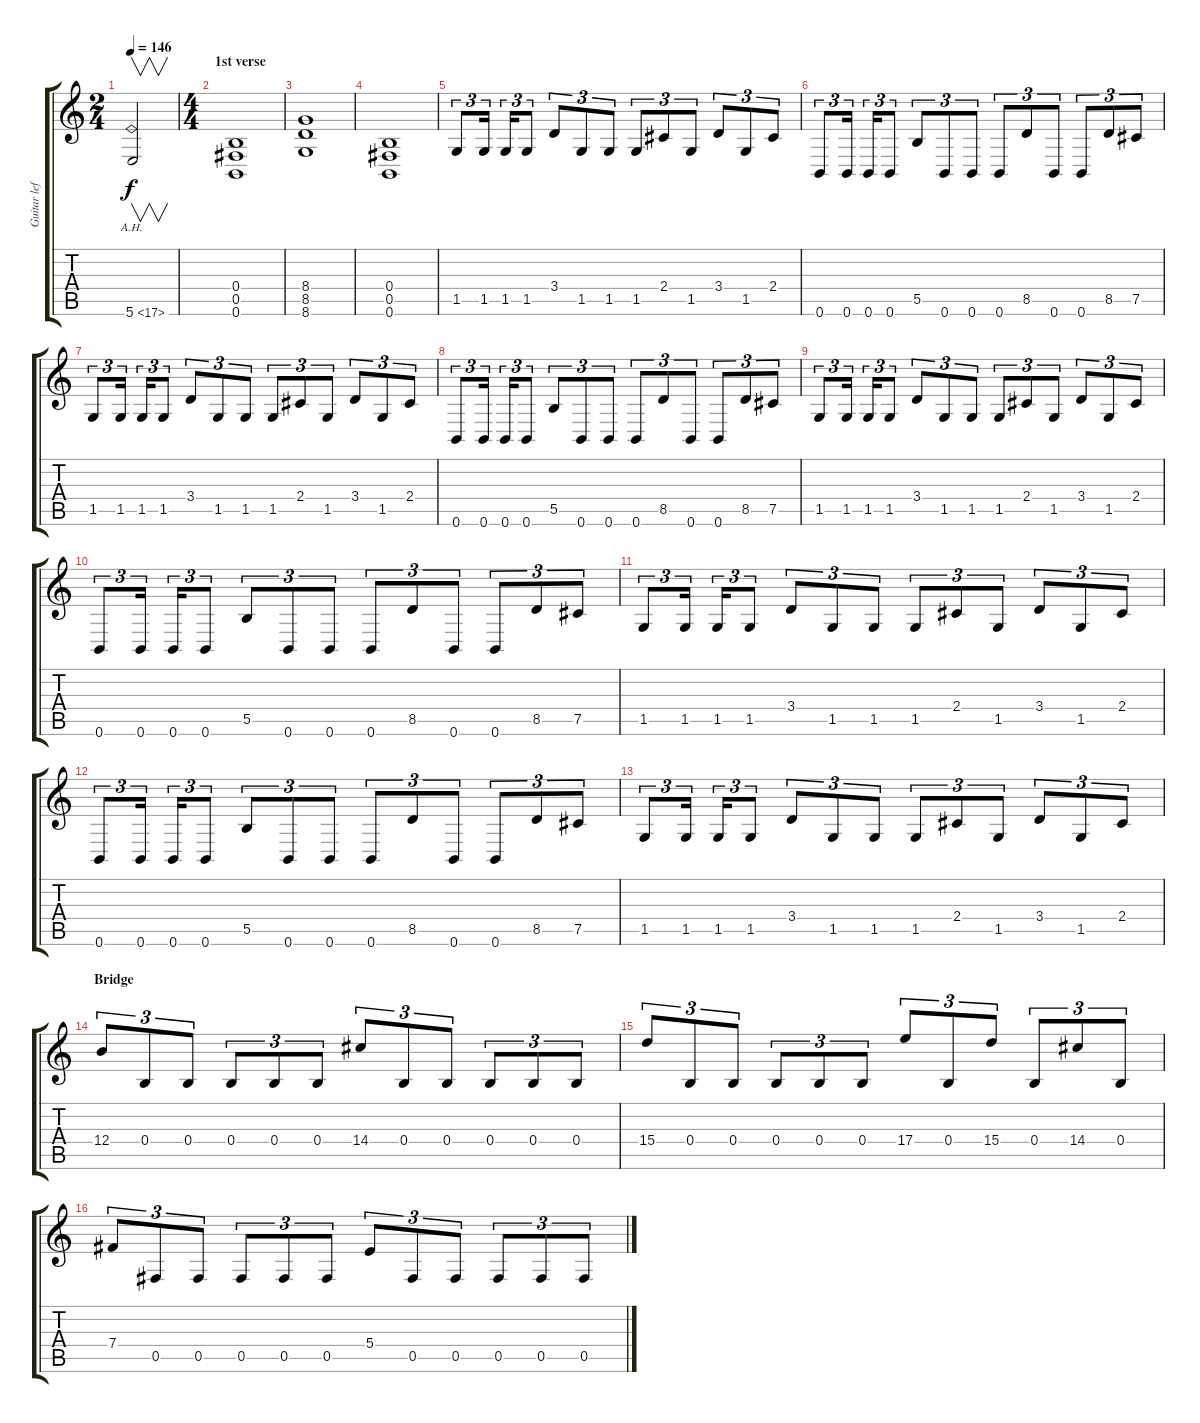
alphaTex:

\track ("Guitar left channel" "Guitar lef") {instrument distortionguitar}
\staff {score tabs}
\tuning (Db4 Ab3 E3 B2 Gb2 B1) {hide}
\ts (2 4)
\tempo 146
\clef g2
\ks c
5.6{ah 12}.2{v dy f instrument guitarharmonics} |
\ts (4 4)
\section ("" "1st verse")
(0.4 0.5 0.6).1{instrument distortionguitar} |
(8.4 8.5 8.6).1 |
(0.4 0.5 0.6).1 |
1.5.8{tu (3 2)} 1.5.16{tu (3 2)} 1.5.16{tu (3 2)} 1.5.8{tu (3 2)} 3.4.8{tu (3 2)} 1.5.8{tu (3 2)} 1.5.8{tu (3 2)} 1.5.8{tu (3 2)} 2.4.8{tu (3 2)} 1.5.8{tu (3 2)} 3.4.8{tu (3 2)} 1.5.8{tu (3 2)} 2.4.8{tu (3 2)} |
0.6.8{tu (3 2)} 0.6.16{tu (3 2)} 0.6.16{tu (3 2)} 0.6.8{tu (3 2)} 5.5.8{tu (3 2)} 0.6.8{tu (3 2)} 0.6.8{tu (3 2)} 0.6.8{tu (3 2)} 8.5.8{tu (3 2)} 0.6.8{tu (3 2)} 0.6.8{tu (3 2)} 8.5.8{tu (3 2)} 7.5.8{tu (3 2)} |
1.5.8{tu (3 2)} 1.5.16{tu (3 2)} 1.5.16{tu (3 2)} 1.5.8{tu (3 2)} 3.4.8{tu (3 2)} 1.5.8{tu (3 2)} 1.5.8{tu (3 2)} 1.5.8{tu (3 2)} 2.4.8{tu (3 2)} 1.5.8{tu (3 2)} 3.4.8{tu (3 2)} 1.5.8{tu (3 2)} 2.4.8{tu (3 2)} |
0.6.8{tu (3 2)} 0.6.16{tu (3 2)} 0.6.16{tu (3 2)} 0.6.8{tu (3 2)} 5.5.8{tu (3 2)} 0.6.8{tu (3 2)} 0.6.8{tu (3 2)} 0.6.8{tu (3 2)} 8.5.8{tu (3 2)} 0.6.8{tu (3 2)} 0.6.8{tu (3 2)} 8.5.8{tu (3 2)} 7.5.8{tu (3 2)} |
1.5.8{tu (3 2)} 1.5.16{tu (3 2)} 1.5.16{tu (3 2)} 1.5.8{tu (3 2)} 3.4.8{tu (3 2)} 1.5.8{tu (3 2)} 1.5.8{tu (3 2)} 1.5.8{tu (3 2)} 2.4.8{tu (3 2)} 1.5.8{tu (3 2)} 3.4.8{tu (3 2)} 1.5.8{tu (3 2)} 2.4.8{tu (3 2)} |
0.6.8{tu (3 2)} 0.6.16{tu (3 2)} 0.6.16{tu (3 2)} 0.6.8{tu (3 2)} 5.5.8{tu (3 2)} 0.6.8{tu (3 2)} 0.6.8{tu (3 2)} 0.6.8{tu (3 2)} 8.5.8{tu (3 2)} 0.6.8{tu (3 2)} 0.6.8{tu (3 2)} 8.5.8{tu (3 2)} 7.5.8{tu (3 2)} |
1.5.8{tu (3 2)} 1.5.16{tu (3 2)} 1.5.16{tu (3 2)} 1.5.8{tu (3 2)} 3.4.8{tu (3 2)} 1.5.8{tu (3 2)} 1.5.8{tu (3 2)} 1.5.8{tu (3 2)} 2.4.8{tu (3 2)} 1.5.8{tu (3 2)} 3.4.8{tu (3 2)} 1.5.8{tu (3 2)} 2.4.8{tu (3 2)} |
0.6.8{tu (3 2)} 0.6.16{tu (3 2)} 0.6.16{tu (3 2)} 0.6.8{tu (3 2)} 5.5.8{tu (3 2)} 0.6.8{tu (3 2)} 0.6.8{tu (3 2)} 0.6.8{tu (3 2)} 8.5.8{tu (3 2)} 0.6.8{tu (3 2)} 0.6.8{tu (3 2)} 8.5.8{tu (3 2)} 7.5.8{tu (3 2)} |
1.5.8{tu (3 2)} 1.5.16{tu (3 2)} 1.5.16{tu (3 2)} 1.5.8{tu (3 2)} 3.4.8{tu (3 2)} 1.5.8{tu (3 2)} 1.5.8{tu (3 2)} 1.5.8{tu (3 2)} 2.4.8{tu (3 2)} 1.5.8{tu (3 2)} 3.4.8{tu (3 2)} 1.5.8{tu (3 2)} 2.4.8{tu (3 2)} |
\section ("" "Bridge")
12.4.8{tu (3 2)} 0.4.8{tu (3 2)} 0.4.8{tu (3 2)} 0.4.8{tu (3 2)} 0.4.8{tu (3 2)} 0.4.8{tu (3 2)} 14.4.8{tu (3 2)} 0.4.8{tu (3 2)} 0.4.8{tu (3 2)} 0.4.8{tu (3 2)} 0.4.8{tu (3 2)} 0.4.8{tu (3 2)} |
15.4.8{tu (3 2)} 0.4.8{tu (3 2)} 0.4.8{tu (3 2)} 0.4.8{tu (3 2)} 0.4.8{tu (3 2)} 0.4.8{tu (3 2)} 17.4.8{tu (3 2)} 0.4.8{tu (3 2)} 15.4.8{tu (3 2)} 0.4.8{tu (3 2)} 14.4.8{tu (3 2)} 0.4.8{tu (3 2)} |
7.4.8{tu (3 2)} 0.5.8{tu (3 2)} 0.5.8{tu (3 2)} 0.5.8{tu (3 2)} 0.5.8{tu (3 2)} 0.5.8{tu (3 2)} 5.4.8{tu (3 2)} 0.5.8{tu (3 2)} 0.5.8{tu (3 2)} 0.5.8{tu (3 2)} 0.5.8{tu (3 2)} 0.5.8{tu (3 2)}
